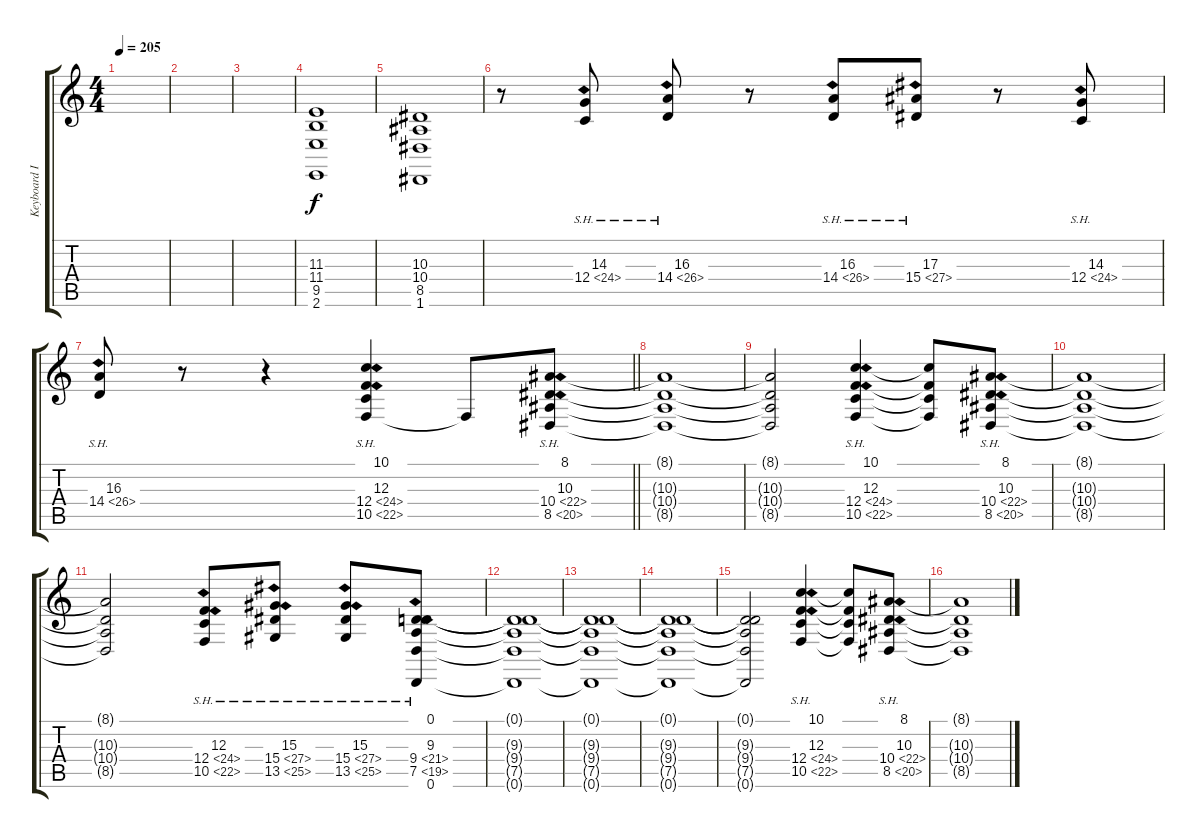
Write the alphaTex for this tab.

\track ("Keyboard I" "Keyboard I") {instrument lead2sawtooth}
\staff {score tabs}
\tuning (D4 A3 F3 C3 G2 D2) {hide}
\ts (4 4)
\tempo 205
\clef g2
\ks c
|
|
|
(11.3 11.4 9.5 2.6).1 |
(10.3 10.4 8.5 1.6).1 |
r.8 (14.3 12.4{sh 12}).8{instrument synthstrings1} (16.3 14.4{sh 12}).8 r.8 (16.3 14.4{sh 12}).8 (17.3 15.4{sh 12}).8 r.8 (14.3 12.4{sh 12}).8 |
\barLineRight lightlight
(16.3 14.4{sh 12}).8 r.8 r.4 (10.1 12.3 12.4{sh 12} 10.5{sh 12}).4{volume 11} 10.5{t}.8 (8.1 10.3 10.4{sh 12} 8.5{sh 12}).8 |
(8.1{t} 10.3{t} 10.4{t} 8.5{t}).1 |
(8.1{t} 10.3{t} 10.4{t} 8.5{t}).2 (10.1 12.3 12.4{sh 12} 10.5{sh 12}).4 (10.1{t} 12.3{t} 12.4{t} 10.5{t}).8 (8.1 10.3 10.4{sh 12} 8.5{sh 12}).8 |
(8.1{t} 10.3{t} 10.4{t} 8.5{t}).1 |
(8.1{t} 10.3{t} 10.4{t} 8.5{t}).2 (12.3 12.4{sh 12} 10.5{sh 12}).8 (15.3 15.4{sh 12} 13.5{sh 12}).8 (15.3 15.4{sh 12} 13.5{sh 12}).8 (0.1 9.3 9.4{sh 12} 7.5{sh 12} 0.6).8{volume 9} |
(0.1{t} 9.3{t} 9.4{t} 7.5{t} 0.6{t}).1 |
(0.1{t} 9.3{t} 9.4{t} 7.5{t} 0.6{t}).1 |
(0.1{t} 9.3{t} 9.4{t} 7.5{t} 0.6{t}).1 |
(0.1{t} 9.3{t} 9.4{t} 7.5{t} 0.6{t}).2 (10.1 12.3 12.4{sh 12} 10.5{sh 12}).4 (10.1{t} 12.3{t} 12.4{t} 10.5{t}).8 (8.1 10.3 10.4{sh 12} 8.5{sh 12}).8 |
(8.1{t} 10.3{t} 10.4{t} 8.5{t}).1
